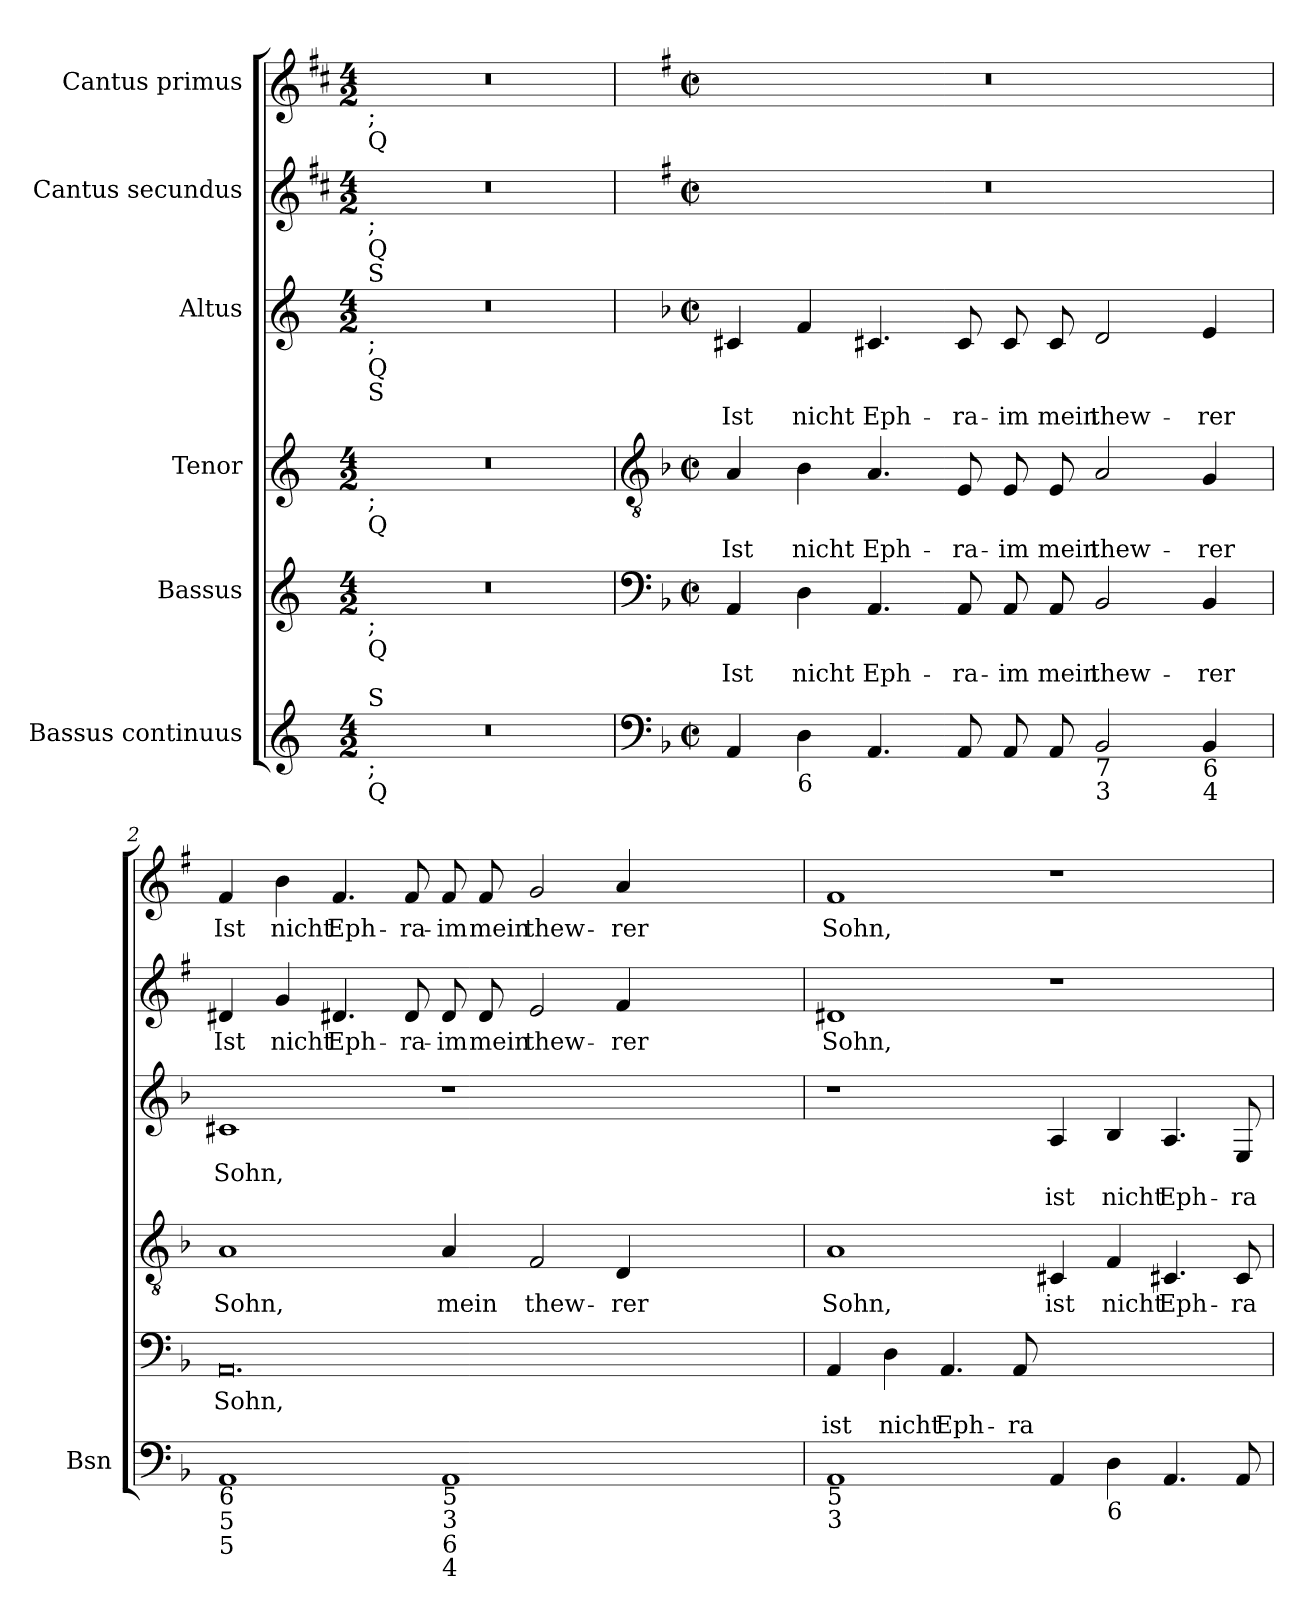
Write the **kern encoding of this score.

**kern	**kern	**text	**text	**kern	**text	**kern	**text	**text	**kern	**text	**kern	**text
*part6	*part5	*part5	*part5	*part4	*part4	*part3	*part3	*part3	*part2	*part2	*part1	*part1
*staff6	*staff5	*staff5	*staff5	*staff4	*staff4	*staff3	*staff3	*staff3	*staff2	*staff2	*staff1	*staff1
*I"Bassus continuus	*I"Bassus	*	*	*I"Tenor	*	*I"Altus	*	*	*I"Cantus secundus	*	*I"Cantus primus	*
*I'Bsn	*	*	*	*	*	*	*	*	*	*	*	*
*clefG2	*clefG2	*	*	*clefG2	*	*clefG2	*	*	*clefG2	*	*clefG2	*
*	*	*	*	*	*	*	*	*	*ITrd1c2	*	*ITrd1c2	*
*k[]	*k[]	*	*	*k[]	*	*k[]	*	*	*k[]	*	*k[]	*
*C:	*C:	*	*	*C:	*	*C:	*	*	*C:	*	*C:	*
*M4/2	*M4/2	*	*	*M4/2	*	*M4/2	*	*	*M4/2	*	*M4/2	*
=	=	=	=	=	=	=	=	=	=	=	=	=
!	!	!	!	!	!	!	!	!	!	!	!LO:TX:b:t=;	!
!	!	!	!	!	!	!	!	!	!	!	!LO:TX:b:t=Q	!
!	!	!	!	!	!	!	!	!	!LO:TX:b:t=;	!	!	!
!	!	!	!	!	!	!	!	!	!LO:TX:b:t=Q	!	!	!
!	!	!	!	!	!	!	!	!	!LO:TX:b:t=S	!	!	!
!	!	!	!	!	!	!LO:TX:b:t=;	!	!	!	!	!	!
!	!	!	!	!	!	!LO:TX:b:t=Q	!	!	!	!	!	!
!	!	!	!	!	!	!LO:TX:b:t=S	!	!	!	!	!	!
!	!	!	!	!LO:TX:b:t=;	!	!	!	!	!	!	!	!
!	!	!	!	!LO:TX:b:t=Q	!	!	!	!	!	!	!	!
!	!LO:TX:b:t=;	!	!	!	!	!	!	!	!	!	!	!
!	!LO:TX:b:t=Q	!	!	!	!	!	!	!	!	!	!	!
!LO:TX:b:t=;	!	!	!	!	!	!	!	!	!	!	!	!
!LO:TX:b:t=Q	!	!	!	!	!	!	!	!	!	!	!	!
!LO:TX:a:t=S	!	!	!	!	!	!	!	!	!	!	!	!
0r	0r	.	.	0r	.	0r	.	.	0r	.	0r	.
!!LO:LB:g=z
=1	=1	=1	=1	=1	=1	=1	=1	=1	=1	=1	=1	=1
*clefF4	*clefF4	*	*	*clefGv2	*	*	*	*	*	*	*	*
*k[b-]	*k[b-]	*	*	*k[b-]	*	*k[b-]	*	*	*k[b-]	*	*k[b-]	*
*F:	*F:	*	*	*F:	*	*F:	*	*	*F:	*	*F:	*
*M4/2	*M4/2	*	*	*M4/2	*	*M4/2	*	*	*M4/2	*	*M4/2	*
*met(c|)	*met(c|)	*	*	*met(c|)	*	*met(c|)	*	*	*met(c|)	*	*met(c|)	*
!	!	!LO:LY:b	!	!	!LO:LY:b	!	!LO:LY:b	!	!	!	!	!
4AA	4AA	Ist	.	4A	Ist	4c#X	Ist	.	0r	.	0r	.
!LO:TX:b:t=6	!	!	!	!	!	!	!	!	!	!	!	!
!	!	!LO:LY:b	!	!	!LO:LY:b	!	!LO:LY:b	!	!	!	!	!
4D	4D	nicht	.	4B-	nicht	4f	nicht	.	.	.	.	.
!	!	!LO:LY:b	!	!	!LO:LY:b	!	!LO:LY:b	!	!	!	!	!
4.AA	4.AA	Eph-	.	4.A	Eph-	4.c#X	Eph-	.	.	.	.	.
!	!	!LO:LY:b	!	!	!LO:LY:b	!	!LO:LY:b	!	!	!	!	!
8AA	8AA	-ra-	.	8E	-ra-	8c#	-ra-	.	.	.	.	.
!	!	!LO:LY:b	!	!	!LO:LY:b	!	!LO:LY:b	!	!	!	!	!
8AA	8AA	-im	.	8E	-im	8c#	-im	.	.	.	.	.
!	!	!LO:LY:b	!	!	!LO:LY:b	!	!LO:LY:b	!	!	!	!	!
8AA	8AA	mein	.	8E	mein	8c#	mein	.	.	.	.	.
!LO:TX:b:t=7\n3	!	!	!	!	!	!	!	!	!	!	!	!
!	!	!LO:LY:b	!	!	!LO:LY:b	!	!LO:LY:b	!	!	!	!	!
2BB-	2BB-	thew-	.	2A	thew-	2d	thew-	.	.	.	.	.
!LO:TX:b:t=6\n4	!	!	!	!	!	!	!	!	!	!	!	!
!	!	!LO:LY:b	!	!	!LO:LY:b	!	!LO:LY:b	!	!	!	!	!
4BB-	4BB-	-rer	.	4G	-rer	4e	-rer	.	.	.	.	.
=2	=2	=2	=2	=2	=2	=2	=2	=2	=2	=2	=2	=2
!LO:TX:b:t=6	!	!	!	!	!	!	!	!	!	!	!	!
!LO:TX:b:t=5	!	!	!	!	!	!	!	!	!	!	!	!
!LO:TX:b:t=5	!	!	!	!	!	!	!	!	!	!	!	!
!	!	!LO:LY:b	!	!	!LO:LY:b	!	!LO:LY:b	!	!	!LO:LY:b	!	!LO:LY:b
1AA	0.AA	Sohn,	.	1A	Sohn,	1c#X	Sohn,	.	4c#X	Ist	4e	Ist
!	!	!	!	!	!	!	!	!	!	!LO:LY:b	!	!LO:LY:b
.	.	.	.	.	.	.	.	.	4f	nicht	4a	nicht
!	!	!	!	!	!	!	!	!	!	!LO:LY:b	!	!LO:LY:b
.	.	.	.	.	.	.	.	.	4.c#X	Eph-	4.e	Eph-
!	!	!	!	!	!	!	!	!	!	!LO:LY:b	!	!LO:LY:b
.	.	.	.	.	.	.	.	.	8c#	-ra-	8e	-ra-
!LO:TX:b:t=5\n3	!	!	!	!	!	!	!	!	!	!	!	!
!LO:TX:b:t=6\n4	!	!	!	!	!	!	!	!	!	!	!	!
!	!	!	!	!	!LO:LY:b	!	!	!	!	!LO:LY:b	!	!LO:LY:b
1AA	.	.	.	4A	mein	1r	.	.	8c#	-im	8e	-im
!	!	!	!	!	!	!	!	!	!	!LO:LY:b	!	!LO:LY:b
.	.	.	.	.	.	.	.	.	8c#	mein	8e	mein
!	!	!	!	!	!LO:LY:b	!	!	!	!	!LO:LY:b	!	!LO:LY:b
.	.	.	.	2F	thew-	.	.	.	2d	thew-	2f	thew-
!	!	!	!	!	!LO:LY:b	!	!	!	!	!LO:LY:b	!	!LO:LY:b
.	.	.	.	4D	-rer	.	.	.	4e	-rer	4g	-rer
1ryy	.	.	.	1ryy	.	1ryy	.	.	1ryy	.	1ryy	.
=3	=3	=3	=3	=3	=3	=3	=3	=3	=3	=3	=3	=3
!LO:TX:b:t=5\n3	!	!	!	!	!	!	!	!	!	!	!	!
!	!	!	!LO:LY:b	!	!LO:LY:b	!	!	!	!	!LO:LY:b	!	!LO:LY:b
1AA	4AA	.	ist	1A	Sohn,	1r	.	.	1c#X	Sohn,	1e	Sohn,
!	!	!	!LO:LY:b	!	!	!	!	!	!	!	!	!
.	4D	.	nicht	.	.	.	.	.	.	.	.	.
!	!	!	!LO:LY:b	!	!	!	!	!	!	!	!	!
.	4.AA	.	Eph-	.	.	.	.	.	.	.	.	.
!	!	!	!LO:LY:b	!	!	!	!	!	!	!	!	!
.	8AA	.	-ra-	.	.	.	.	.	.	.	.	.
!	!	!	!	!	!LO:LY:b	!	!	!LO:LY:b	!	!	!	!
4AA	1ryy	.	.	4C#X	ist	4A	.	ist	1r	.	1r	.
!LO:TX:b:t=6	!	!	!	!	!	!	!	!	!	!	!	!
!	!	!	!	!	!LO:LY:b	!	!	!LO:LY:b	!	!	!	!
4D	.	.	.	4F	nicht	4B-	.	nicht	.	.	.	.
!	!	!	!	!	!LO:LY:b	!	!	!LO:LY:b	!	!	!	!
4.AA	.	.	.	4.C#X	Eph-	4.A	.	Eph-	.	.	.	.
!	!	!	!	!	!LO:LY:b	!	!	!LO:LY:b	!	!	!	!
8AA	.	.	.	8C#	-ra-	8E	.	-ra-	.	.	.	.
=	=	=	=	=	=	=	=	=	=	=	=	=
*-	*-	*-	*-	*-	*-	*-	*-	*-	*-	*-	*-	*-
